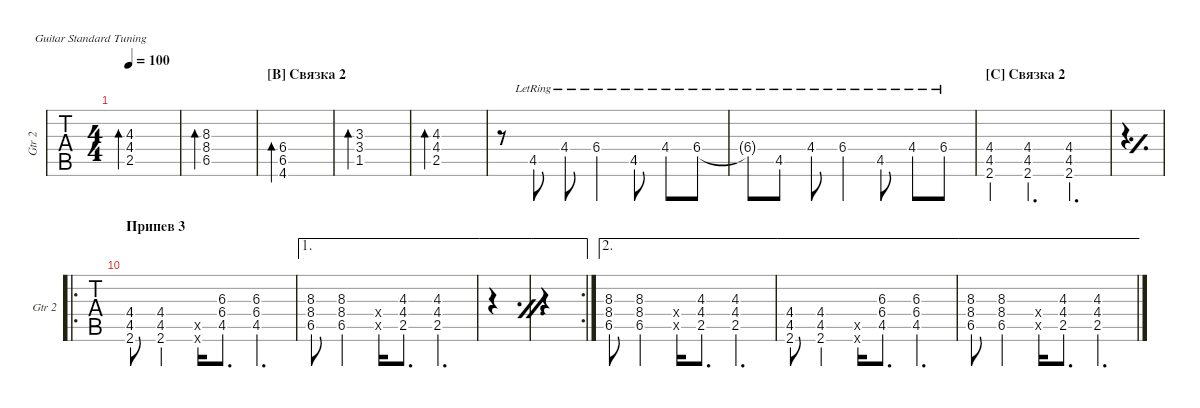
\defaultSystemsLayout 4
\hideDynamics
\bracketExtendMode groupsimilarinstruments
\singleTrackTrackNamePolicy allsystems
\multiTrackTrackNamePolicy allsystems
\otherSystemsTrackNameOrientation horizontal
\defaultBarNumberDisplay FirstOfSystem
\track ("Guitar 2" "Gtr 2") {instrument electricguitarclean}
\staff {tabs}
\tuning (E4 B3 G3 D3 A2 E2)
\ts (4 4)
\tempo 100
\clef g2
\ks f#minor
(2.5 4.4 4.3).1{bd 30 dy f} |
(6.5 8.4 8.3).1{bd 30} |
\section ("B" "Связка 2")
(4.6 6.5 6.4).1{bd 30} |
(1.5 3.4 3.3).1{bd 30} |
(2.5 4.4 4.3).1{bd 30} |
r.8 4.5{lr}.8 4.4{lr}.8 6.4{lr}.4 4.5{lr}.8 4.4{lr}.8 6.4{lr}.8 |
6.4{lr t}.8 4.5{lr}.8 4.4{lr}.8 6.4{lr}.4 4.5{lr}.8 4.4{lr}.8 6.4{lr}.8 |
\section ("C" "Связка 2")
(2.6 4.5 4.4).4 (2.6 4.5 4.4).4{d} (2.6 4.5 4.4).4{d} |
\simile simple
|
\ro
\section ("" "Припев 3")
\simile none
(4.5 4.4 2.6).8{dy mf} (4.4 4.5 2.6).4 (4.5{x} 2.6{x}).16 (6.4 4.5 6.3).8{d} (6.4 4.5 6.3).4{d} |
\ae 1
(6.5 8.4 8.3).8 (6.5 8.4 8.3).4 (6.5{x} 8.4{x}).16 (2.5 4.4 4.3).8{d} (4.4 2.5 4.3).4{d} |
\ae 1
\simile firstofdouble
|
\ae 1
\rc 2
\simile secondofdouble
|
\ae 2
\simile none
(6.5 8.4 8.3).8 (6.5 8.4 8.3).4 (6.5{x} 8.4{x}).16 (2.5 4.4 4.3).8{d} (4.4 2.5 4.3).4{d} |
\ae 2
(4.5 4.4 2.6).8 (4.4 4.5 2.6).4 (4.5{x} 2.6{x}).16 (6.4 4.5 6.3).8{d} (6.4 4.5 6.3).4{d} |
\ae 2
(6.5 8.4 8.3).8 (6.5 8.4 8.3).4 (6.5{x} 8.4{x}).16 (2.5 4.4 4.3).8{d} (4.4 2.5 4.3).4{d}
